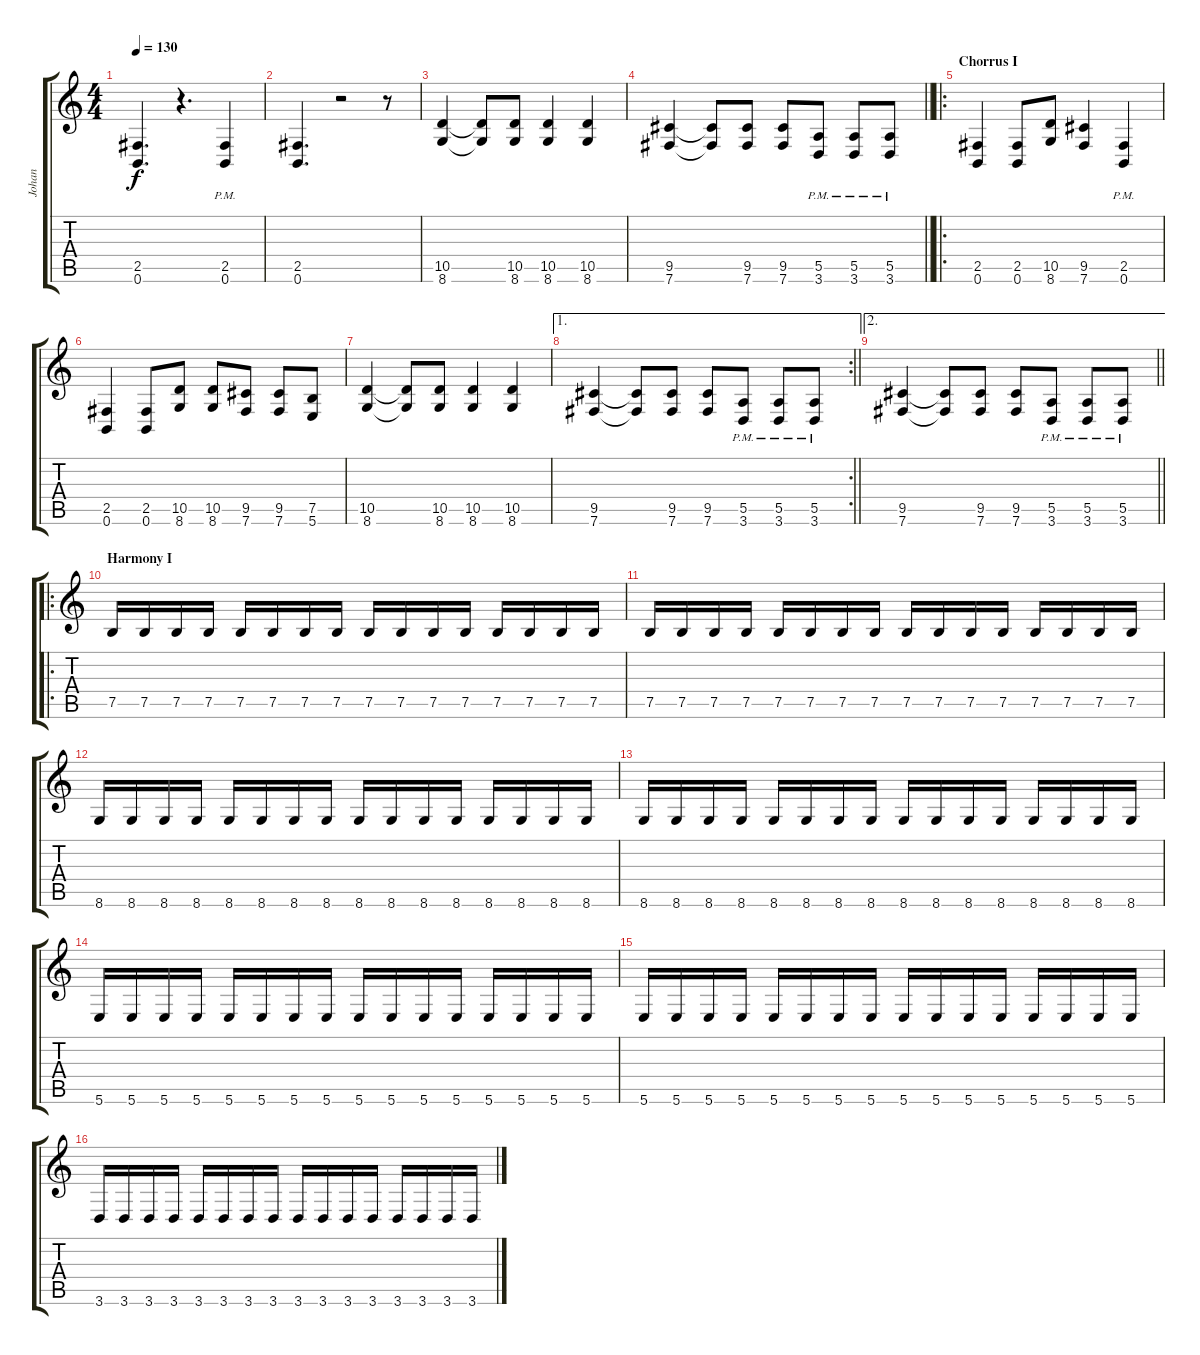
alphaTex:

\track ("Johan" "Johan") {instrument distortionguitar}
\staff {score tabs}
\tuning (B3 Gb3 D3 A2 E2 B1) {hide}
\ts (4 4)
\tempo 130
\clef g2
\ks c
(2.5 0.6).4{d dy f} r.4{d} (2.5{pm} 0.6{pm}).4 |
(2.5 0.6).4{d} r.2 r.8 |
(10.5 8.6).4 (10.5{t} 8.6{t}).8 (10.5 8.6).8 (10.5 8.6).4 (10.5 8.6).4 |
\barLineRight lightlight
(9.5 7.6).4 (9.5{t} 7.6{t}).8 (9.5 7.6).8 (9.5 7.6).8 (5.5{pm} 3.6{pm}).8 (5.5{pm} 3.6{pm}).8 (5.5{pm} 3.6{pm}).8 |
\ro
\section ("" "Chorrus I")
(2.5 0.6).4 (2.5 0.6).8 (10.5 8.6).8 (9.5 7.6).4 (2.5{pm} 0.6{pm}).4 |
(2.5 0.6).4 (2.5 0.6).8 (10.5 8.6).8 (10.5 8.6).8 (9.5 7.6).8 (9.5 7.6).8 (7.5 5.6).8 |
(10.5 8.6).4 (10.5{t} 8.6{t}).8 (10.5 8.6).8 (10.5 8.6).4 (10.5 8.6).4 |
\ae 1
\rc 2
\barLineRight lightlight
(9.5 7.6).4 (9.5{t} 7.6{t}).8 (9.5 7.6).8 (9.5 7.6).8 (5.5{pm} 3.6{pm}).8 (5.5{pm} 3.6{pm}).8 (5.5{pm} 3.6{pm}).8 |
\ae 2
\barLineRight lightlight
(9.5 7.6).4 (9.5{t} 7.6{t}).8 (9.5 7.6).8 (9.5 7.6).8 (5.5{pm} 3.6{pm}).8 (5.5{pm} 3.6{pm}).8 (5.5{pm} 3.6{pm}).8 |
\ro
\section ("" "Harmony I")
7.5.16 7.5.16 7.5.16 7.5.16 7.5.16 7.5.16 7.5.16 7.5.16 7.5.16 7.5.16 7.5.16 7.5.16 7.5.16 7.5.16 7.5.16 7.5.16 |
7.5.16 7.5.16 7.5.16 7.5.16 7.5.16 7.5.16 7.5.16 7.5.16 7.5.16 7.5.16 7.5.16 7.5.16 7.5.16 7.5.16 7.5.16 7.5.16 |
8.6.16 8.6.16 8.6.16 8.6.16 8.6.16 8.6.16 8.6.16 8.6.16 8.6.16 8.6.16 8.6.16 8.6.16 8.6.16 8.6.16 8.6.16 8.6.16 |
8.6.16 8.6.16 8.6.16 8.6.16 8.6.16 8.6.16 8.6.16 8.6.16 8.6.16 8.6.16 8.6.16 8.6.16 8.6.16 8.6.16 8.6.16 8.6.16 |
5.6.16 5.6.16 5.6.16 5.6.16 5.6.16 5.6.16 5.6.16 5.6.16 5.6.16 5.6.16 5.6.16 5.6.16 5.6.16 5.6.16 5.6.16 5.6.16 |
5.6.16 5.6.16 5.6.16 5.6.16 5.6.16 5.6.16 5.6.16 5.6.16 5.6.16 5.6.16 5.6.16 5.6.16 5.6.16 5.6.16 5.6.16 5.6.16 |
3.6.16 3.6.16 3.6.16 3.6.16 3.6.16 3.6.16 3.6.16 3.6.16 3.6.16 3.6.16 3.6.16 3.6.16 3.6.16 3.6.16 3.6.16 3.6.16
